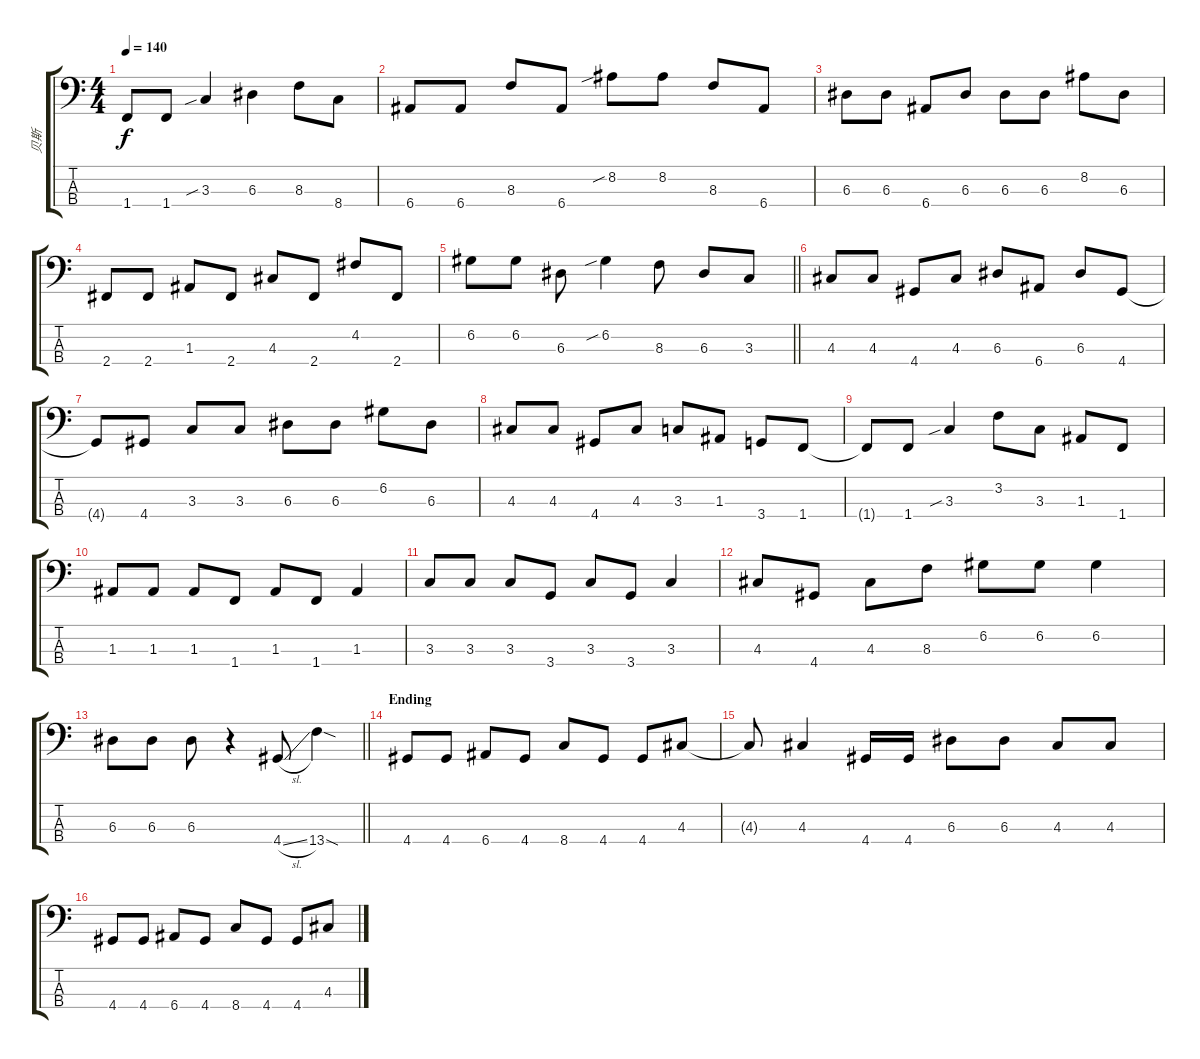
\track ("贝斯" "贝斯") {instrument electricbassfinger}
\staff {score tabs}
\tuning (G2 D2 A1 E1) {hide}
\ts (4 4)
\tempo 140
\clef f4
\ks c
1.4{t}.8{dy f} 1.4.8 3.3{sib}.4 6.3.4 8.3.8 8.4.8 |
6.4.8 6.4.8 8.3.8 6.4.8 8.2{sib}.8 8.2.8 8.3.8 6.4.8 |
6.3.8 6.3.8 6.4.8 6.3.8 6.3.8 6.3.8 8.2.8 6.3.8 |
2.4.8 2.4.8 1.3.8 2.4.8 4.3.8 2.4.8 4.2.8 2.4.8 |
\barLineRight lightlight
6.2.8 6.2.8 6.3.8 6.2{sib}.4 8.3.8 6.3.8 3.3.8 |
4.3.8 4.3.8 4.4.8 4.3.8 6.3.8 6.4.8 6.3.8 4.4.8 |
4.4{t}.8 4.4.8 3.3.8 3.3.8 6.3.8 6.3.8 6.2.8 6.3.8 |
4.3.8 4.3.8 4.4.8 4.3.8 3.3.8 1.3.8 3.4.8 1.4.8 |
1.4{t}.8 1.4.8 3.3{sib}.4 3.2.8 3.3.8 1.3.8 1.4.8 |
1.3.8 1.3.8 1.3.8 1.4.8 1.3.8 1.4.8 1.3.4 |
3.3.8 3.3.8 3.3.8 3.4.8 3.3.8 3.4.8 3.3.4 |
4.3.8 4.4.8 4.3.8 8.3.8 6.2.8 6.2.8 6.2.4 |
\barLineRight lightlight
6.3.8 6.3.8 6.3.8 r.4 4.4{sl}.8 13.4{sod}.4 |
\section ("" "Ending")
4.4.8 4.4.8 6.4.8 4.4.8 8.4.8 4.4.8 4.4.8 4.3.8 |
4.3{t}.8 4.3.4 4.4.16 4.4.16 6.3.8 6.3.8 4.3.8 4.3.8 |
4.4.8 4.4.8 6.4.8 4.4.8 8.4.8 4.4.8 4.4.8 4.3.8
